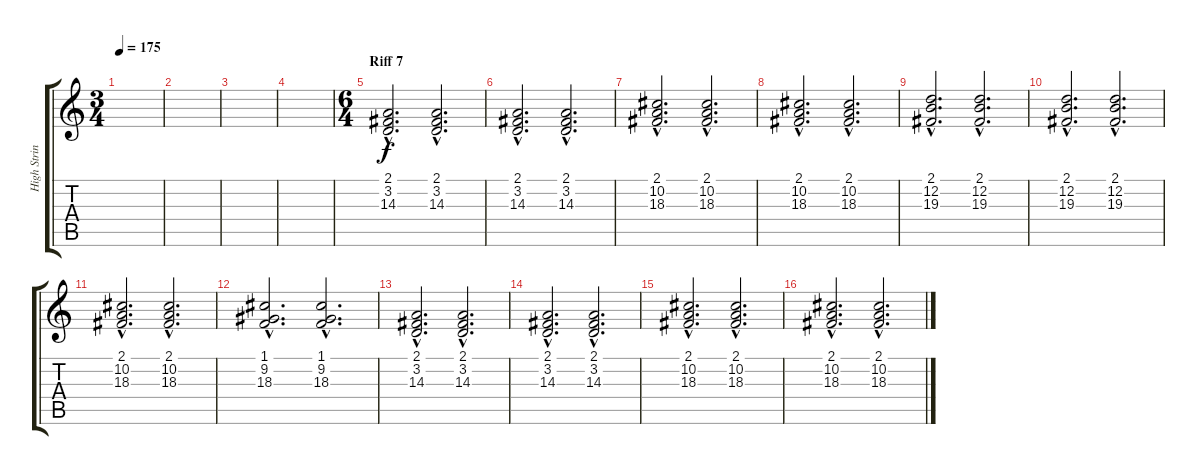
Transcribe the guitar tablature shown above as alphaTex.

\track ("High Strings" "High Strin") {instrument stringensemble1}
\staff {score tabs}
\tuning (E4 B3 G3 D3 A2 E2) {hide}
\ts (3 4)
\tempo 175
\clef g2
\ks c
|
|
|
|
\ts (6 4)
\section ("" "Riff 7")
(2.1{hac} 3.2{hac} 14.3{hac}).2{d volume 14} (2.1{hac} 3.2{hac} 14.3{hac}).2{d} |
(2.1{hac} 3.2{hac} 14.3{hac}).2{d} (2.1{hac} 3.2{hac} 14.3{hac}).2{d} |
(2.1{hac} 10.2{hac} 18.3{hac}).2{d} (2.1{hac} 10.2{hac} 18.3{hac}).2{d} |
(2.1{hac} 10.2{hac} 18.3{hac}).2{d} (2.1{hac} 10.2{hac} 18.3{hac}).2{d} |
(2.1{hac} 12.2{hac} 19.3{hac}).2{d} (2.1{hac} 12.2{hac} 19.3{hac}).2{d} |
(2.1{hac} 12.2{hac} 19.3{hac}).2{d} (2.1{hac} 12.2{hac} 19.3{hac}).2{d} |
(2.1{hac} 10.2{hac} 18.3{hac}).2{d} (2.1{hac} 10.2{hac} 18.3{hac}).2{d} |
(1.1{hac} 9.2{hac} 18.3{hac}).2{d} (1.1{hac} 9.2{hac} 18.3{hac}).2{d} |
(2.1{hac} 3.2{hac} 14.3{hac}).2{d volume 14} (2.1{hac} 3.2{hac} 14.3{hac}).2{d} |
(2.1{hac} 3.2{hac} 14.3{hac}).2{d} (2.1{hac} 3.2{hac} 14.3{hac}).2{d} |
(2.1{hac} 10.2{hac} 18.3{hac}).2{d} (2.1{hac} 10.2{hac} 18.3{hac}).2{d} |
(2.1{hac} 10.2{hac} 18.3{hac}).2{d} (2.1{hac} 10.2{hac} 18.3{hac}).2{d}
